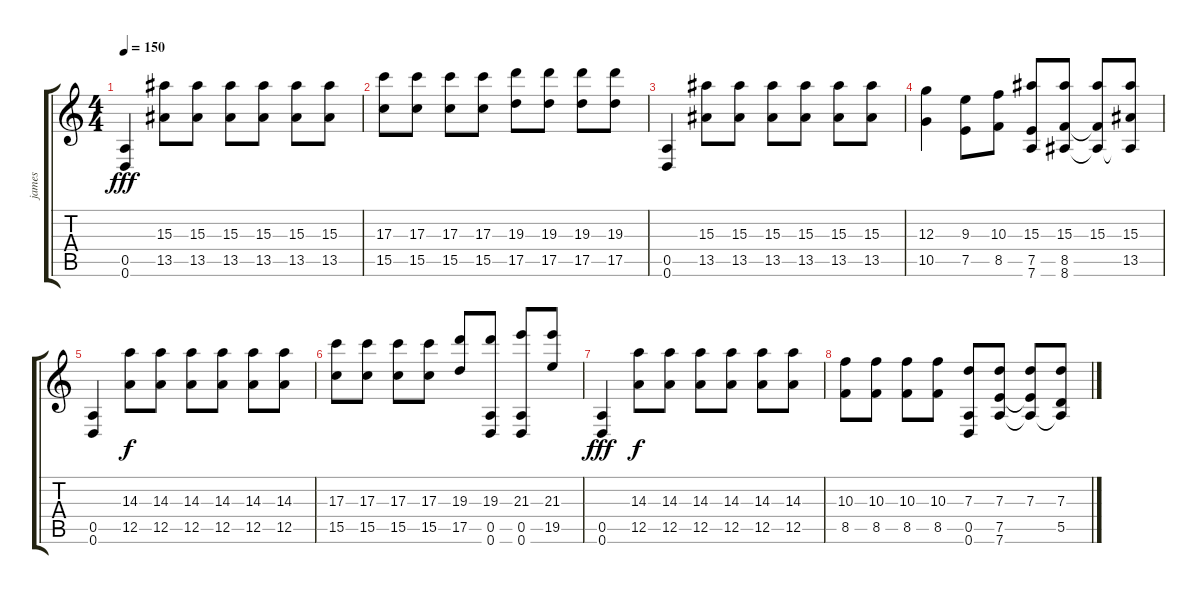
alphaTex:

\track ("james" "james") {instrument distortionguitar}
\staff {score tabs}
\tuning (E4 B3 G3 D3 A2 D2) {hide}
\ts (4 4)
\tempo 150
\clef g2
\ks c
(0.5 0.6).4{dy fff} (15.3 13.5).8 (15.3 13.5).8 (15.3 13.5).8 (15.3 13.5).8 (15.3 13.5).8 (15.3 13.5).8 |
(17.3 15.5).8 (17.3 15.5).8 (17.3 15.5).8 (17.3 15.5).8 (19.3 17.5).8 (19.3 17.5).8 (19.3 17.5).8 (19.3 17.5).8 |
(0.5 0.6).4 (15.3 13.5).8 (15.3 13.5).8 (15.3 13.5).8 (15.3 13.5).8 (15.3 13.5).8 (15.3 13.5).8 |
(12.3 10.5).4 (9.3 7.5).8 (10.3 8.5).8 (15.3 7.5 7.6).8 (15.3 8.5 8.6).8 (15.3 8.5{t} 8.6{t}).8 (15.3 13.5 8.6{t}).8 |
(0.5 0.6).4 (14.3 12.5).8{dy f} (14.3 12.5).8 (14.3 12.5).8 (14.3 12.5).8 (14.3 12.5).8 (14.3 12.5).8 |
(17.3 15.5).8 (17.3 15.5).8 (17.3 15.5).8 (17.3 15.5).8 (19.3 17.5).8 (19.3 0.5 0.6).8 (21.3 0.5 0.6).8 (21.3 19.5).8 |
(0.5 0.6).4{dy fff} (14.3 12.5).8{dy f} (14.3 12.5).8 (14.3 12.5).8 (14.3 12.5).8 (14.3 12.5).8 (14.3 12.5).8 |
(10.3 8.5).8 (10.3 8.5).8 (10.3 8.5).8 (10.3 8.5).8 (7.3 0.5 0.6).8 (7.3 7.5 7.6).8 (7.3 7.5{t} 7.6{t}).8 (7.3 5.5 7.6{t}).8
